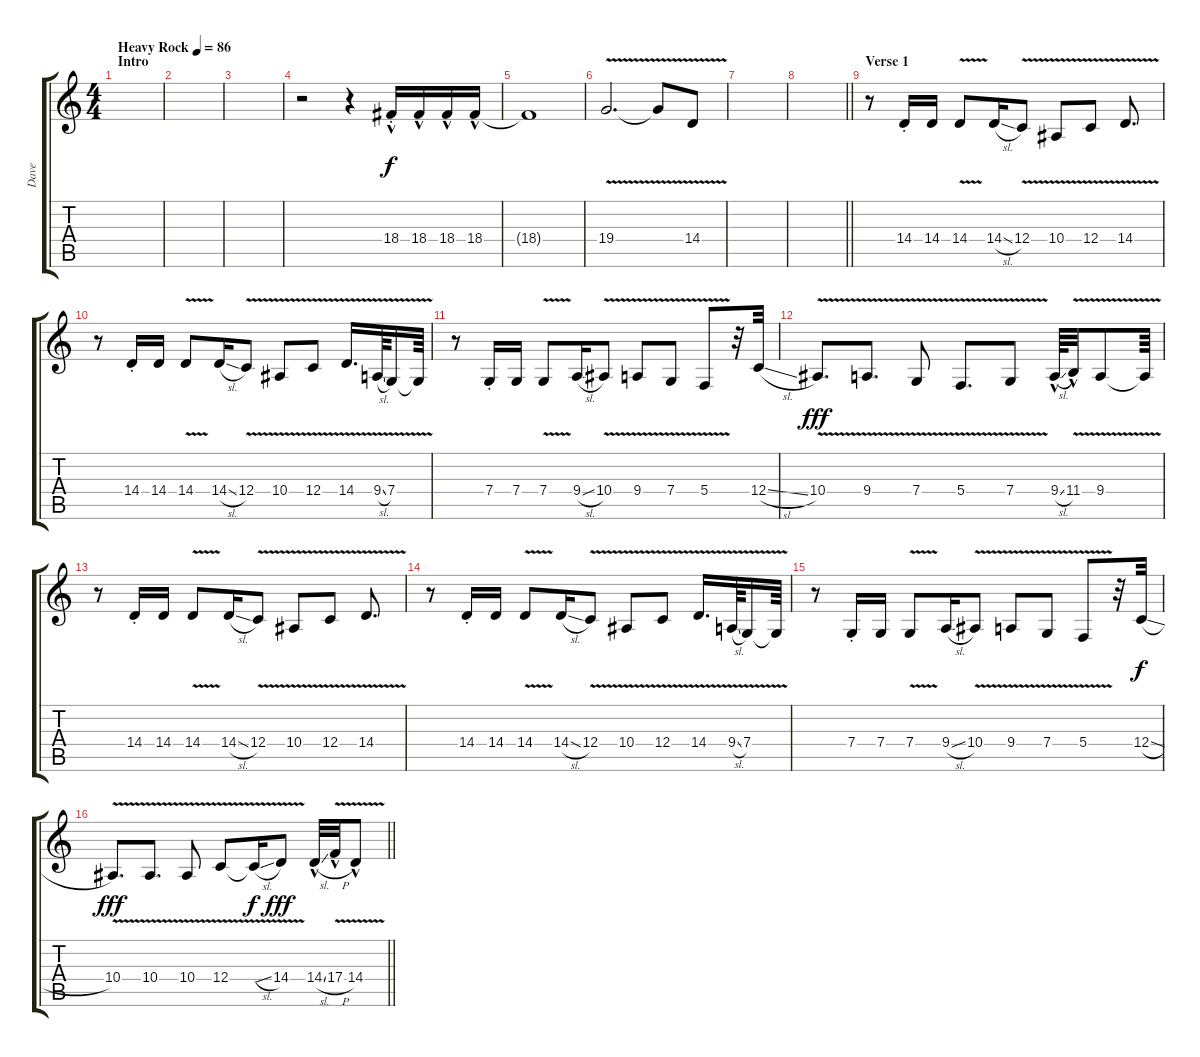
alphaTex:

\track ("Dave" "Dave") {instrument clarinet}
\staff {score tabs}
\tuning (D4 A3 F3 C3 G2 C2) {hide}
\ts (4 4)
\section ("" "Intro")
\tempo (86 "Heavy Rock")
\clef g2
\ks c
|
|
|
r.2 r.4 18.4{hac st}.16 18.4{hac}.16 18.4{hac}.16 18.4{hac}.16 |
18.4{t}.1 |
19.4{v}.2{d} 19.4{t}.8 14.4{v}.8 |
|
\barLineRight lightlight
|
\section ("" "Verse 1")
r.8 14.4{st}.16 14.4.16 14.4{v}.8 14.4{sl}.16 12.4{v}.8 10.4{v}.8 12.4{v}.8 14.4{v}.8{d} |
r.8 14.4{st}.16 14.4.16 14.4{v}.8 14.4{sl}.16 12.4{v}.8 10.4{v}.8 12.4{v}.8 14.4{v}.16{d} 9.4{v sl}.64 7.4{v}.16 7.4{t}.64 |
r.8 7.4{st}.16 7.4.16 7.4{v}.8 9.4{sl}.16 10.4{v}.8 9.4{v}.8 7.4{v}.8 5.4{v}.8 r.32 12.4{sl}.32{dy f} |
10.4{v}.8{d dy fff} 9.4{v}.8{d} 7.4{v}.8 5.4{v}.8{d} 7.4{v}.8 9.4{sl hac}.64 11.4{v hac}.32 9.4{v}.8 9.4{t}.64 |
r.8 14.4{st}.16 14.4.16 14.4{v}.8 14.4{sl}.16 12.4{v}.8 10.4{v}.8 12.4{v}.8 14.4{v}.8{d} |
r.8 14.4{st}.16 14.4.16 14.4{v}.8 14.4{sl}.16 12.4{v}.8 10.4{v}.8 12.4{v}.8 14.4{v}.16{d} 9.4{v sl}.64 7.4{v}.16 7.4{t}.64 |
r.8 7.4{st}.16 7.4.16 7.4{v}.8 9.4{sl}.16 10.4{v}.8 9.4{v}.8 7.4{v}.8 5.4{v}.8 r.32 12.4{sl}.32{dy f} |
\barLineRight lightlight
10.4{v}.8{d dy fff} 10.4{v}.8{d} 10.4{v}.8 12.4{v}.8 12.4{sl t}.16{dy f} 14.4{v}.8{dy fff} 14.4{sl hac}.32 17.4{v h hac}.32 14.4{v hac}.8
